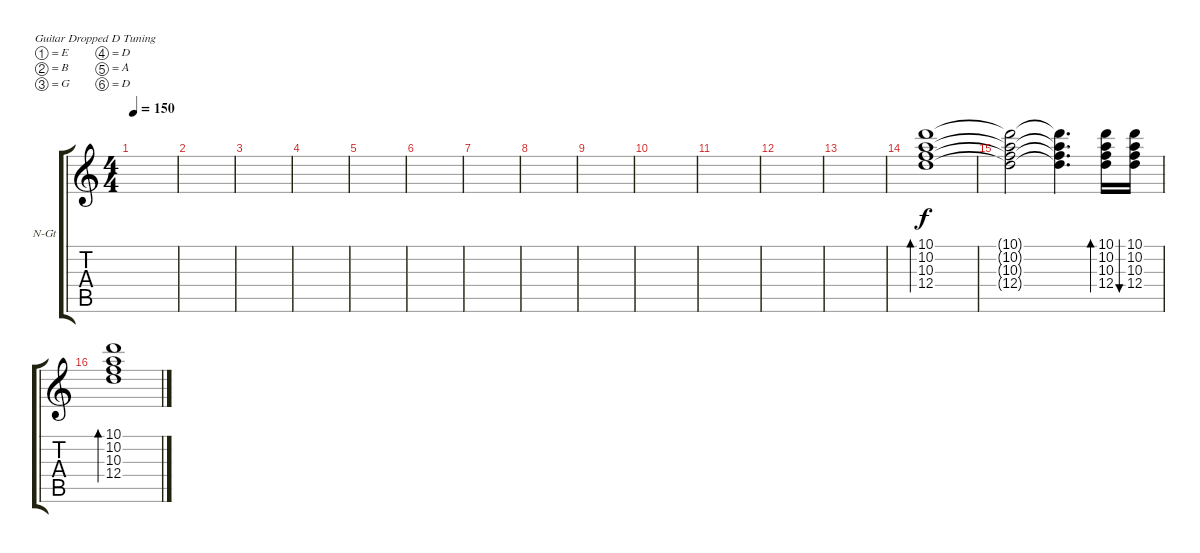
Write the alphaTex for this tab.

\defaultSystemsLayout 4
\bracketExtendMode groupsimilarinstruments
\firstSystemTrackNameOrientation horizontal
\otherSystemsTrackNameOrientation horizontal
\track ("Nylon Guitar" "N-Gt") {instrument acousticguitarnylon}
\staff {score tabs}
\tuning (E4 B3 G3 D3 A2 D2)
\ts (4 4)
\tempo 150
\clef g2
\scale
0.333333
\ks c
|
\scale
0.333333 |
\scale
0.333333 |
\scale
0.333333 |
\scale
0.333333 |
\scale
0.333333 |
\scale
0.333333 |
\scale
0.333333 |
\scale
0.333333 |
\scale
0.333333 |
\scale
0.333333 |
\scale
0.333333 |
\scale
0.333333 |
\scale
0.333333 (10.1 10.2 10.3 12.4).1{bd 30} |
\scale
0.333333 (10.1{t} 10.2{t} 10.3{t} 12.4{t}).2 (10.1{t} 10.2{t} 10.3{t} 12.4{t}).4{d} (12.4 10.3 10.2 10.1).16{bd 30} (12.4 10.3 10.1 10.2).16{bu 30} |
\scale
0.333333 (12.4 10.3 10.1 10.2).1{bd 30}
